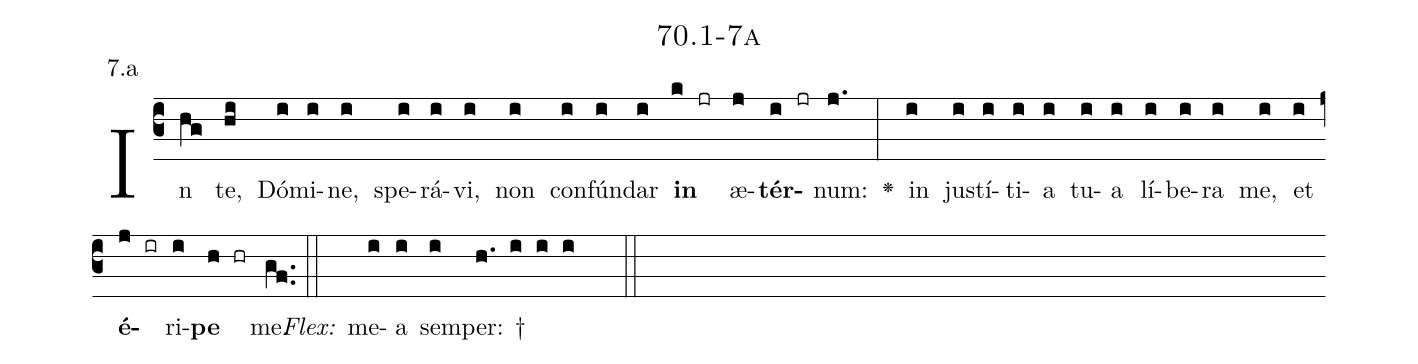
name: 70.1-7a;
annotation: 7.a;
%%
(c3)In(hg) te,(hi) Dó(i)mi(i)ne,(i) spe(i)rá(i)vi,(i) non(i) con(i)fún(i)dar(i) <b>in</b>(k jr) æ(j)<b>tér</b>(i jr)num:(j.) <v>\greheightstar</v>(:) in(i) jus(i)tí(i)ti(i)a(i) tu(i)a(i) lí(i)be(i)ra(i) me,(i) et(i) <b>é</b>(j ir)ri(i)<b>pe</b>(h hr) me.(gf..) (::)
<i>Flex:</i>()  me(i)a(i) sem(i)per: †(h. i i i  ::)

%E(i) u(i) o(j) u(i) a(h) e.(gf..) (::)
